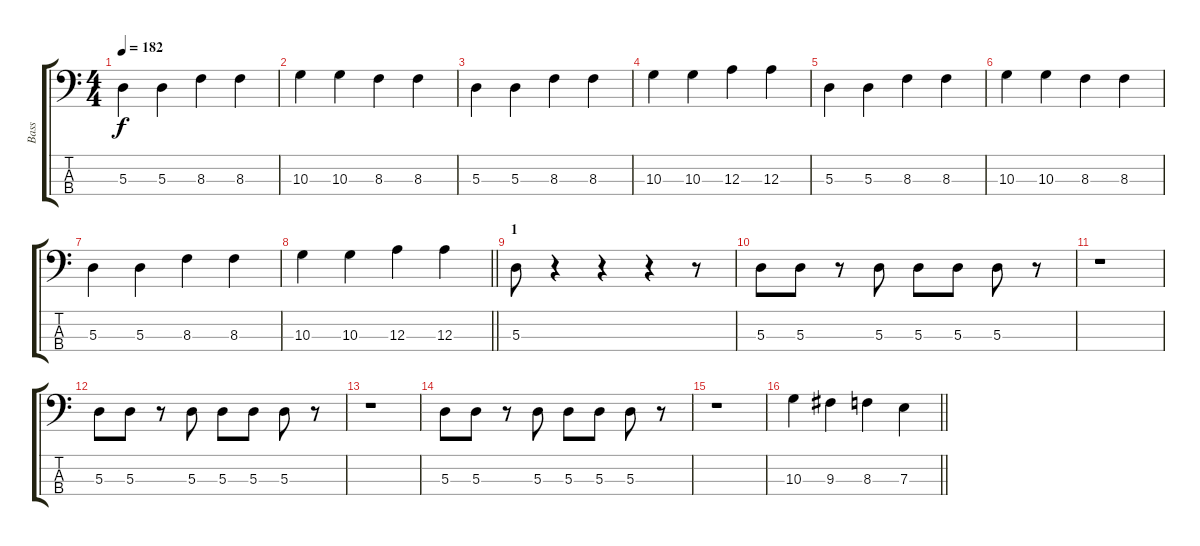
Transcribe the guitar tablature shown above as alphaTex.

\track ("Bass" "Bass") {instrument electricbassfinger}
\staff {score tabs}
\tuning (G2 D2 A1 E1) {hide}
\ts (4 4)
\tempo 182
\clef f4
\ks c
5.3.4{dy f} 5.3.4 8.3.4 8.3.4 |
10.3.4 10.3.4 8.3.4 8.3.4 |
5.3.4 5.3.4 8.3.4 8.3.4 |
10.3.4 10.3.4 12.3.4 12.3.4 |
5.3.4 5.3.4 8.3.4 8.3.4 |
10.3.4 10.3.4 8.3.4 8.3.4 |
5.3.4 5.3.4 8.3.4 8.3.4 |
\barLineRight lightlight
10.3.4 10.3.4 12.3.4 12.3.4 |
\section ("" "1")
5.3.8 r.4 r.4 r.4 r.8 |
5.3.8 5.3.8 r.8 5.3.8 5.3.8 5.3.8 5.3.8 r.8 |
r.1 |
5.3.8 5.3.8 r.8 5.3.8 5.3.8 5.3.8 5.3.8 r.8 |
r.1 |
5.3.8 5.3.8 r.8 5.3.8 5.3.8 5.3.8 5.3.8 r.8 |
r.1 |
\barLineRight lightlight
10.3.4 9.3.4 8.3.4 7.3.4
